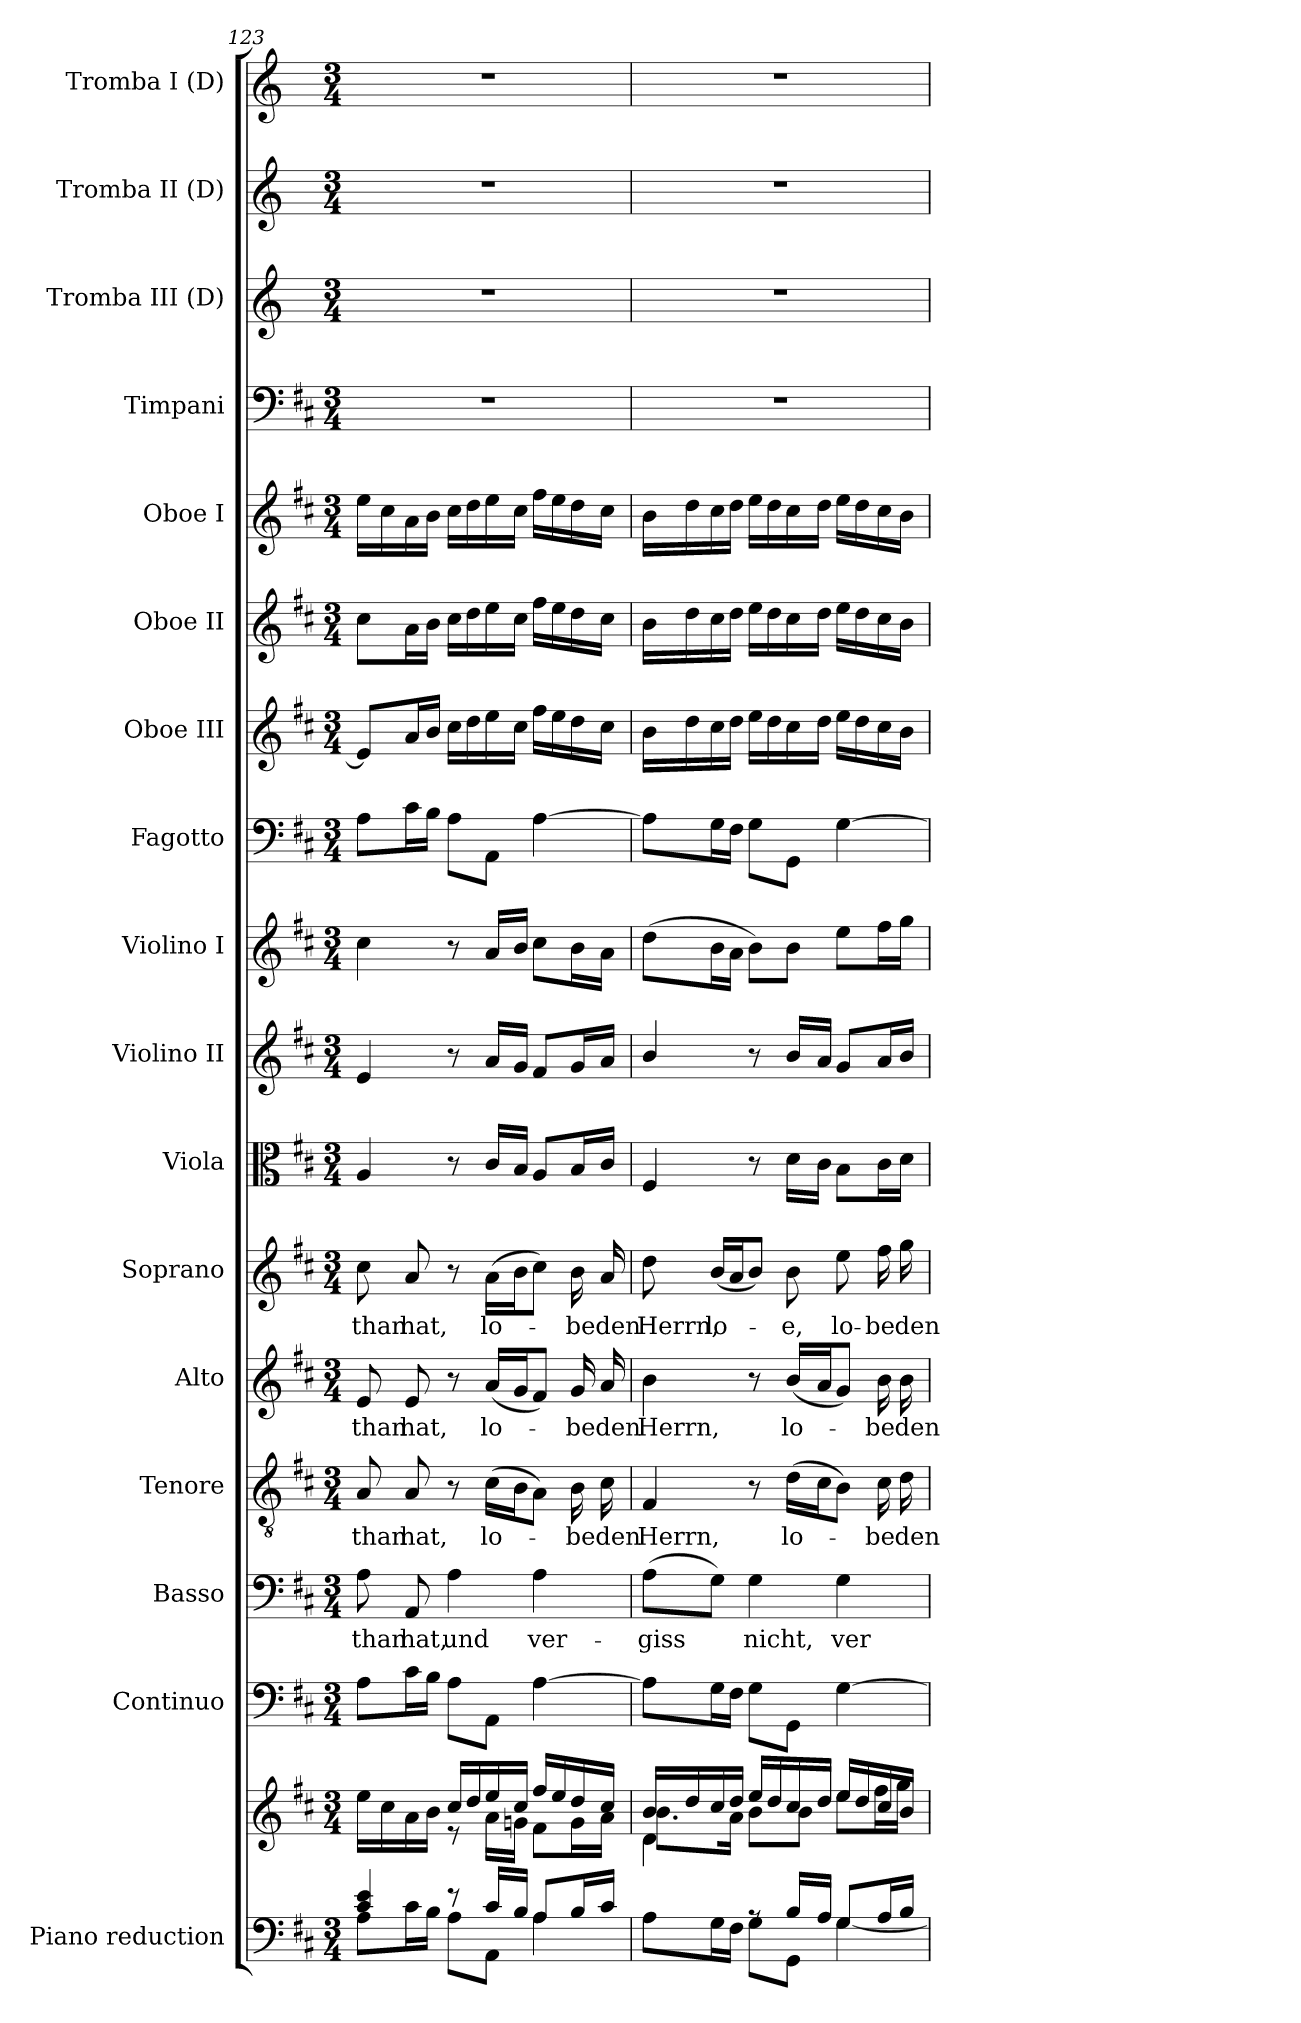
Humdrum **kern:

**kern	**kern	**kern	**kern	**text	**kern	**text	**kern	**text	**kern	**text	**kern	**kern	**kern	**kern	**kern	**kern	**kern	**kern	**kern	**kern	**kern
*part17	*part17	*part16	*part15	*part15	*part14	*part14	*part13	*part13	*part12	*part12	*part11	*part10	*part9	*part8	*part7	*part6	*part5	*part4	*part3	*part2	*part1
*staff18	*staff17	*staff16	*staff15	*staff15	*staff14	*staff14	*staff13	*staff13	*staff12	*staff12	*staff11	*staff10	*staff9	*staff8	*staff7	*staff6	*staff5	*staff4	*staff3	*staff2	*staff1
*I"Piano reduction	*	*I"Continuo	*I"Basso	*	*I"Tenore	*	*I"Alto	*	*I"Soprano	*	*I"Viola	*I"Violino II	*I"Violino I	*I"Fagotto	*I"Oboe III	*I"Oboe II	*I"Oboe I	*I"Timpani	*I"Tromba III (D)	*I"Tromba II (D)	*I"Tromba I (D)
*I'Pno	*	*	*	*	*	*	*	*	*	*	*	*	*	*	*I'Ob	*I'Ob	*I'Ob	*I'Timp	*	*	*
*clefF4	*clefG2	*clefF4	*clefF4	*	*clefGv2	*	*clefG2	*	*clefG2	*	*clefC3	*clefG2	*clefG2	*clefF4	*clefG2	*clefG2	*clefG2	*clefF4	*clefG2	*clefG2	*clefG2
*	*	*	*	*	*	*	*	*	*	*	*	*	*	*	*	*	*	*	*ITrd-1c-2	*ITrd-1c-2	*ITrd-1c-2
*k[f#c#]	*k[f#c#]	*k[f#c#]	*k[f#c#]	*	*k[f#c#]	*	*k[f#c#]	*	*k[f#c#]	*	*k[f#c#]	*k[f#c#]	*k[f#c#]	*k[f#c#]	*k[f#c#]	*k[f#c#]	*k[f#c#]	*k[f#c#]	*k[f#c#]	*k[f#c#]	*k[f#c#]
*M3/4	*M3/4	*M3/4	*M3/4	*	*M3/4	*	*M3/4	*	*M3/4	*	*M3/4	*M3/4	*M3/4	*M3/4	*M3/4	*M3/4	*M3/4	*M3/4	*M3/4	*M3/4	*M3/4
=123	=123	=123	=123	=123	=123	=123	=123	=123	=123	=123	=123	=123	=123	=123	=123	=123	=123	=123	=123	=123	=123
*^	*^	*	*	*	*	*	*	*	*	*	*	*	*	*	*	*	*	*	*	*	*
!	!	!	!	!	!	!LO:LY:b	!	!LO:LY:b	!	!LO:LY:b	!	!LO:LY:b	!	!	!	!	!	!	!	!	!	!	!
4c#/ 4e/	8A\L	16ee\LL	4ryy	8A\L	8A\	than	8A/	than	8e/	than	8cc#\	than	4A/	4e/	4cc#\	8A\L	8e/L]	8cc#\L	16ee\LL	2.r	2.r	2.r	2.r
.	.	16cc#\	.	.	.	.	.	.	.	.	.	.	.	.	.	.	.	.	16cc#\	.	.	.	.
!	!	!	!	!	!	!LO:LY:b	!	!LO:LY:b	!	!LO:LY:b	!	!LO:LY:b	!	!	!	!	!	!	!	!	!	!	!
.	16c#\L	16a\	.	16c#\L	8AA/	hat,	8A/	hat,	8e/	hat,	8a/	hat,	.	.	.	16c#\L	16a/L	16a\L	16a\	.	.	.	.
.	16B\JJ	16b\JJ	.	16B\JJ	.	.	.	.	.	.	.	.	.	.	.	16B\JJ	16b/JJ	16b\JJ	16b\JJ	.	.	.	.
!	!	!	!	!	!	!LO:LY:b	!	!	!	!	!	!	!	!	!	!	!	!	!	!	!	!	!
8re	8A\L	16cc#/LL	8r	8A\L	4A\	und	8r	.	8r	.	8r	.	8r	8r	8r	8A\L	16cc#\LL	16cc#\LL	16cc#\LL	.	.	.	.
.	.	16dd/	.	.	.	.	.	.	.	.	.	.	.	.	.	.	16dd\	16dd\	16dd\	.	.	.	.
!	!	!	!	!	!	!	!	!LO:LY:b	!	!LO:LY:b	!	!LO:LY:b	!	!	!	!	!	!	!	!	!	!	!
16c#/LL	8AA\J	16ee/	16a\LL	8AA\J	.	.	(>16c#\LL	lo-	(<16a/LL	lo-	(>16a\LL	lo-	16c#/LL	16a/LL	16a/LL	8AA\J	16ee\	16ee\	16ee\	.	.	.	.
16B/JJ	.	16cc#/JJ	16gn\JJ	.	.	.	16B\J	.	16g/J	.	16b\J	.	16B/JJ	16g/JJ	16b/JJ	.	16cc#\JJ	16cc#\JJ	16cc#\JJ	.	.	.	.
!	!	!	!	!	!	!LO:LY:b	!	!	!	!	!	!	!	!	!	!	!	!	!	!	!	!	!
8A/L	4A\	16ff#/LL	8f#\L	[4A\	4A\	ver-	8A\J)	.	8f#/J)	.	8cc#\J)	.	8A/L	8f#/L	8cc#\L	[4A\	16ff#\LL	16ff#\LL	16ff#\LL	.	.	.	.
.	.	16ee/	.	.	.	.	.	.	.	.	.	.	.	.	.	.	16ee\	16ee\	16ee\	.	.	.	.
!	!	!	!	!	!	!	!	!LO:LY:b	!	!LO:LY:b	!	!LO:LY:b	!	!	!	!	!	!	!	!	!	!	!
16B/L	.	16dd/	16g\L	.	.	.	16B\	-be	16g/	-be	16b\	-be	16B/L	16g/L	16b\L	.	16dd\	16dd\	16dd\	.	.	.	.
!	!	!	!	!	!	!	!	!LO:LY:b	!	!LO:LY:b	!	!LO:LY:b	!	!	!	!	!	!	!	!	!	!	!
16c#/JJ	.	16cc#/JJ	16a\JJ	.	.	.	16c#\	den	16a/	den	16a/	den	16c#/JJ	16a/JJ	16a\JJ	.	16cc#\JJ	16cc#\JJ	16cc#\JJ	.	.	.	.
=124	=124	=124	=124	=124	=124	=124	=124	=124	=124	=124	=124	=124	=124	=124	=124	=124	=124	=124	=124	=124	=124	=124	=124
*	*	*	*^	*	*	*	*	*	*	*	*	*	*	*	*	*	*	*	*	*	*	*	*
!	!	!	!	!	!	!	!LO:LY:b	!	!LO:LY:b	!	!LO:LY:b	!	!LO:LY:b	!	!	!	!	!	!	!	!	!	!	!
4ryy	8A\L	16b/LL	8.b\L	4d\	8A\L]	(>8A\L	giss	4F#/	Herrn,	4b\	Herrn,	8dd\	Herrn,	4F#/	4b/	(>8dd\L	8A\L]	16b\LL	16b\LL	16b\LL	2.r	2.r	2.r	2.r
.	.	16dd/	.	.	.	.	.	.	.	.	.	.	.	.	.	.	.	16dd\	16dd\	16dd\	.	.	.	.
!	!	!	!	!	!	!	!	!	!	!	!	!	!LO:LY:b	!	!	!	!	!	!	!	!	!	!	!
.	16G\L	16cc#/	.	.	16G\L	8G\J)	.	.	.	.	.	(<16b/LL	lo-	.	.	16b\L	16G\L	16cc#\	16cc#\	16cc#\	.	.	.	.
.	16F#\JJ	16dd/JJ	16a\Jk	.	16F#\JJ	.	.	.	.	.	.	16a/J	.	.	.	16a\JJ	16F#\JJ	16dd\JJ	16dd\JJ	16dd\JJ	.	.	.	.
!	!	!	!	!	!	!	!LO:LY:b	!	!	!	!	!	!	!	!	!	!	!	!	!	!	!	!	!
8rA	8G\L	16ee/LL	8b\L	2ryy	8G\L	4G\	nicht,	8r	.	8r	.	8b/J)	.	8r	8r	8b\L)	8G\L	16ee\LL	16ee\LL	16ee\LL	.	.	.	.
.	.	16dd/	.	.	.	.	.	.	.	.	.	.	.	.	.	.	.	16dd\	16dd\	16dd\	.	.	.	.
!	!	!	!	!	!	!	!	!	!LO:LY:b	!	!LO:LY:b	!	!LO:LY:b	!	!	!	!	!	!	!	!	!	!	!
16B/LL	8GG\J	16cc#/	8b\J	.	8GG\J	.	.	(>16d\LL	lo-	(<16b/LL	lo-	8b\	-e,	16d\LL	16b/LL	8b\J	8GG\J	16cc#\	16cc#\	16cc#\	.	.	.	.
16A/JJ	.	16dd/JJ	.	.	.	.	.	16c#\J	.	16a/J	.	.	.	16c#\JJ	16a/JJ	.	.	16dd\JJ	16dd\JJ	16dd\JJ	.	.	.	.
!	!	!	!	!	!	!	!LO:LY:b	!	!	!	!	!	!LO:LY:b	!	!	!	!	!	!	!	!	!	!	!
8G/L	[4G\	16ee/LL	8ee\L	.	[4G\	4G\	ver-	8B\J)	.	8g/J)	.	8ee\	lo-	8B\L	8g/L	8ee\L	[4G\	16ee\LL	16ee\LL	16ee\LL	.	.	.	.
.	.	16dd/	.	.	.	.	.	.	.	.	.	.	.	.	.	.	.	16dd\	16dd\	16dd\	.	.	.	.
!	!	!	!	!	!	!	!	!	!LO:LY:b	!	!LO:LY:b	!	!LO:LY:b	!	!	!	!	!	!	!	!	!	!	!
16A/L	.	16cc#/	16ff#\L	.	.	.	.	16c#\	be	16b\	-be	16ff#\	be	16c#\L	16a/L	16ff#\L	.	16cc#\	16cc#\	16cc#\	.	.	.	.
!	!	!	!	!	!	!	!	!	!LO:LY:b	!	!LO:LY:b	!	!LO:LY:b	!	!	!	!	!	!	!	!	!	!	!
16B/JJ	.	16b/JJ	16gg\JJ	.	.	.	.	16d\	den	16b\	den	16gg\	den	16d\JJ	16b/JJ	16gg\JJ	.	16b\JJ	16b\JJ	16b\JJ	.	.	.	.
*v	*v	*	*	*	*	*	*	*	*	*	*	*	*	*	*	*	*	*	*	*	*	*	*	*
*	*v	*v	*v	*	*	*	*	*	*	*	*	*	*	*	*	*	*	*	*	*	*	*	*
=	=	=	=	=	=	=	=	=	=	=	=	=	=	=	=	=	=	=	=	=	=
*-	*-	*-	*-	*-	*-	*-	*-	*-	*-	*-	*-	*-	*-	*-	*-	*-	*-	*-	*-	*-	*-
